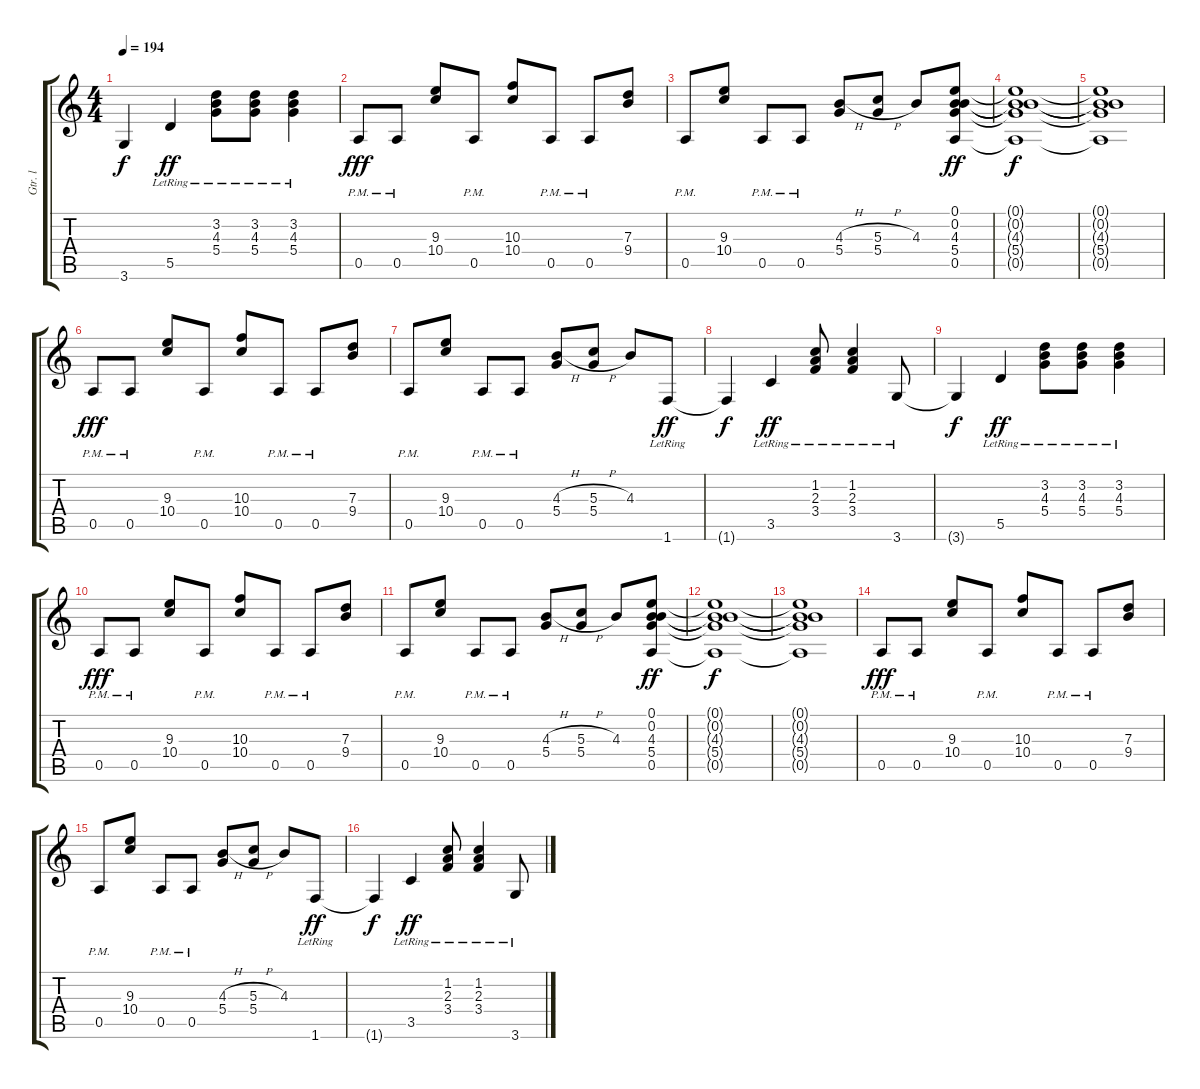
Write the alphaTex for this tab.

\track ("Gtr. l" "Gtr. l") {instrument distortionguitar}
\staff {score tabs}
\tuning (E4 B3 G3 D3 A2 E2) {hide}
\ts (4 4)
\tempo 194
\clef g2
\ks c
3.6{t}.4{dy f} 5.5{lr}.4{dy ff} (3.2{lr} 4.3{lr} 5.4{lr}).8 (3.2{lr} 4.3{lr} 5.4{lr}).8 (3.2{lr} 4.3{lr} 5.4{lr}).4 |
0.5{pm}.8{dy fff} 0.5{pm}.8 (9.3 10.4).8 0.5{pm}.8 (10.3 10.4).8 0.5{pm}.8 0.5{pm}.8 (7.3 9.4).8 |
0.5{pm}.8 (9.3 10.4).8 0.5{pm}.8 0.5{pm}.8 (4.3{h} 5.4).8 (5.3{h} 5.4).8 4.3.8 (0.1 0.2 4.3 5.4 0.5).8{dy ff} |
(0.1{t} 0.2{t} 4.3{t} 5.4{t} 0.5{t}).1{dy f} |
(0.1{t} 0.2{t} 4.3{t} 5.4{t} 0.5{t}).1 |
0.5{pm}.8{dy fff} 0.5{pm}.8 (9.3 10.4).8 0.5{pm}.8 (10.3 10.4).8 0.5{pm}.8 0.5{pm}.8 (7.3 9.4).8 |
0.5{pm}.8 (9.3 10.4).8 0.5{pm}.8 0.5{pm}.8 (4.3{h} 5.4).8 (5.3{h} 5.4).8 4.3.8 1.6{lr}.8{dy ff} |
1.6{t}.4{dy f} 3.5{lr}.4{dy ff} (1.2{lr} 2.3{lr} 3.4{lr}).8 (1.2{lr} 2.3{lr} 3.4{lr}).4 3.6{lr}.8 |
3.6{t}.4{dy f} 5.5{lr}.4{dy ff} (3.2{lr} 4.3{lr} 5.4{lr}).8 (3.2{lr} 4.3{lr} 5.4{lr}).8 (3.2{lr} 4.3{lr} 5.4{lr}).4 |
0.5{pm}.8{dy fff} 0.5{pm}.8 (9.3 10.4).8 0.5{pm}.8 (10.3 10.4).8 0.5{pm}.8 0.5{pm}.8 (7.3 9.4).8 |
0.5{pm}.8 (9.3 10.4).8 0.5{pm}.8 0.5{pm}.8 (4.3{h} 5.4).8 (5.3{h} 5.4).8 4.3.8 (0.1 0.2 4.3 5.4 0.5).8{dy ff} |
(0.1{t} 0.2{t} 4.3{t} 5.4{t} 0.5{t}).1{dy f} |
(0.1{t} 0.2{t} 4.3{t} 5.4{t} 0.5{t}).1 |
0.5{pm}.8{dy fff} 0.5{pm}.8 (9.3 10.4).8 0.5{pm}.8 (10.3 10.4).8 0.5{pm}.8 0.5{pm}.8 (7.3 9.4).8 |
0.5{pm}.8 (9.3 10.4).8 0.5{pm}.8 0.5{pm}.8 (4.3{h} 5.4).8 (5.3{h} 5.4).8 4.3.8 1.6{lr}.8{dy ff} |
1.6{t}.4{dy f} 3.5{lr}.4{dy ff} (1.2{lr} 2.3{lr} 3.4{lr}).8 (1.2{lr} 2.3{lr} 3.4{lr}).4 3.6{lr}.8
